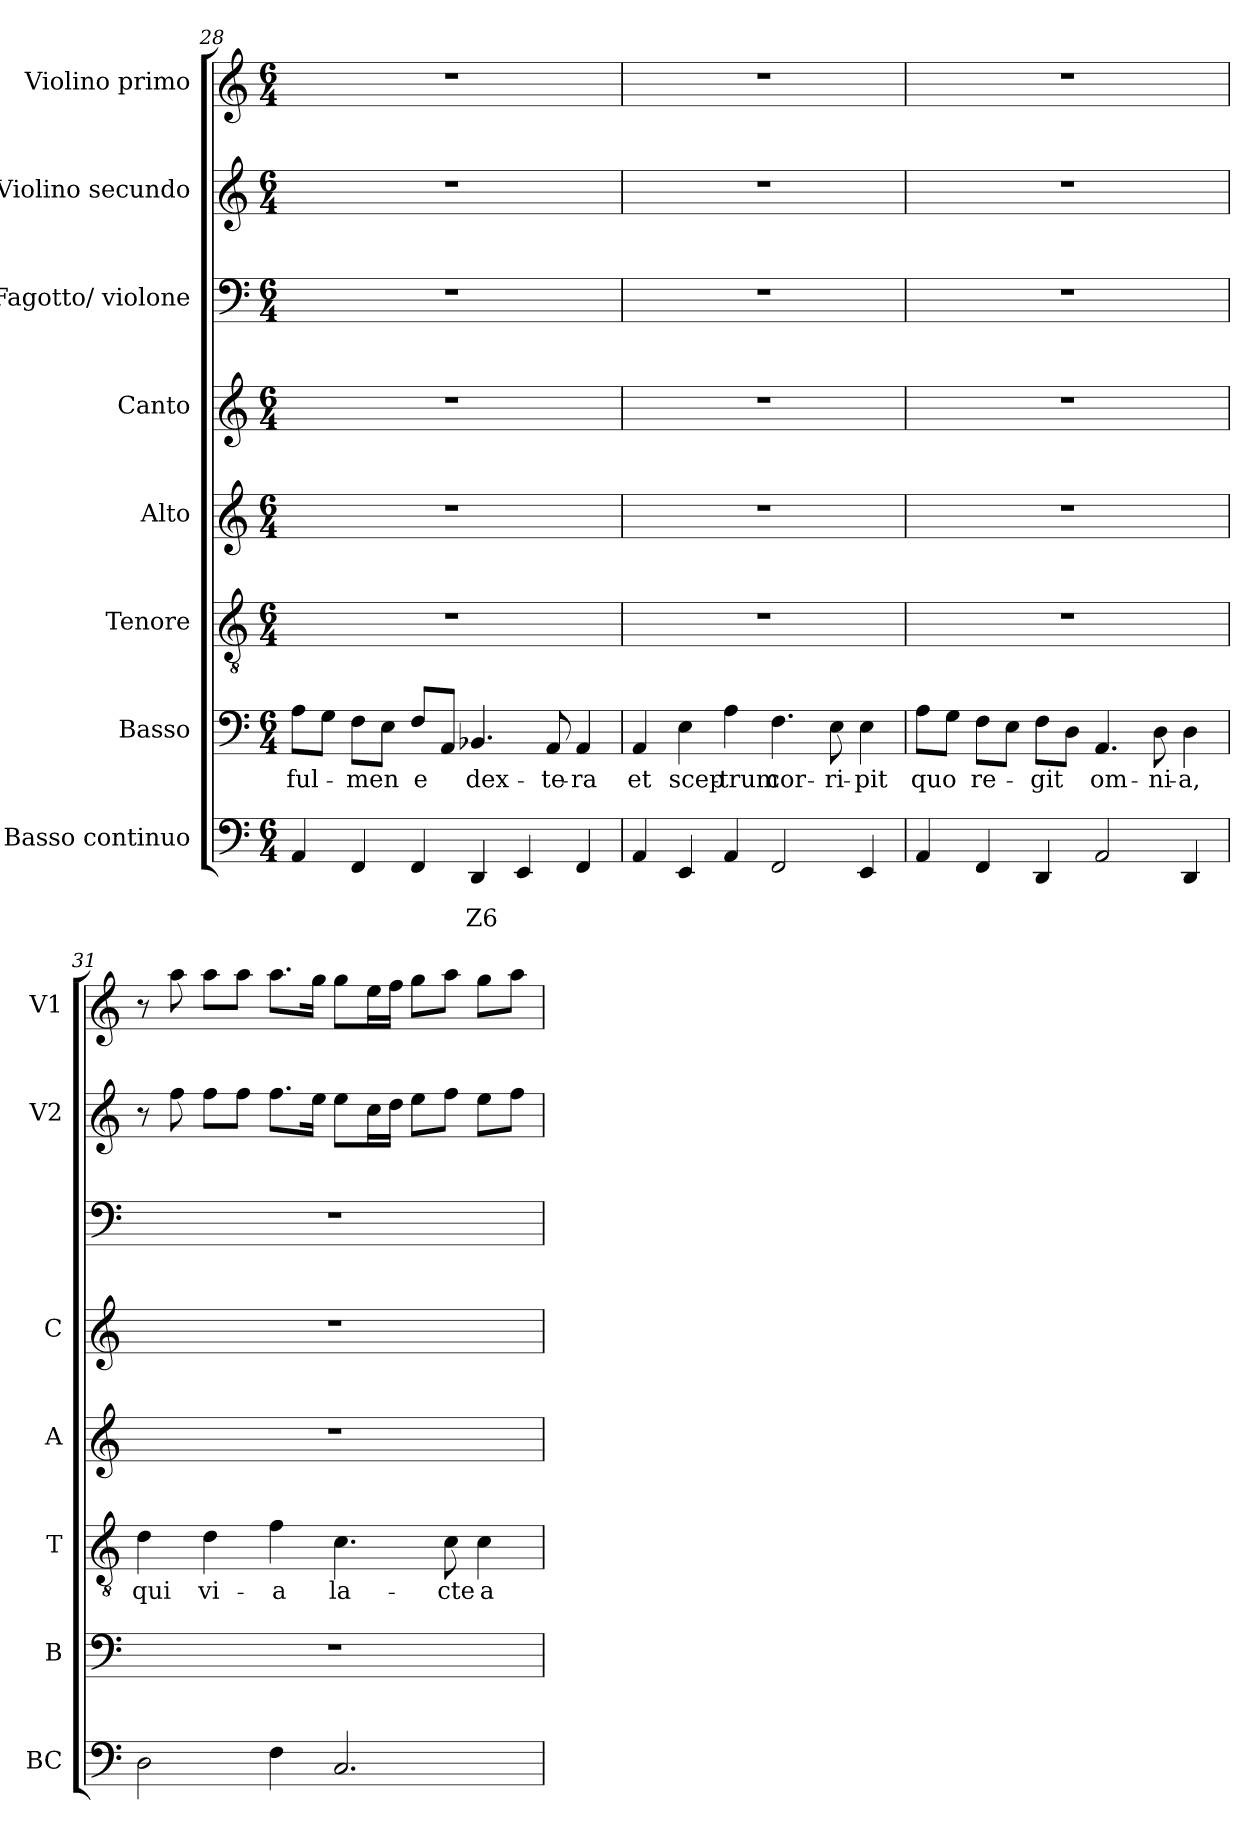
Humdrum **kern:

**kern	**text	**text	**kern	**text	**kern	**text	**kern	**kern	**kern	**kern	**kern
*part8	*part8	*part8	*part7	*part7	*part6	*part6	*part5	*part4	*part3	*part2	*part1
*staff8	*staff8	*staff8	*staff7	*staff7	*staff6	*staff6	*staff5	*staff4	*staff3	*staff2	*staff1
*I"Basso continuo	*	*	*I"Basso	*	*I"Tenore	*	*I"Alto	*I"Canto	*I"Fagotto/ violone	*I"Violino secundo	*I"Violino primo
*I'BC	*	*	*I'B	*	*I'T	*	*I'A	*I'C	*	*I'V2	*I'V1
!!LO:LB:g=z
*clefF4	*	*	*clefF4	*	*clefGv2	*	*clefG2	*clefG2	*clefF4	*clefG2	*clefG2
*k[]	*	*	*k[]	*	*k[]	*	*k[]	*k[]	*k[]	*k[]	*k[]
*C:	*	*	*C:	*	*C:	*	*C:	*C:	*C:	*C:	*C:
*M6/4	*	*	*M6/4	*	*M6/4	*	*M6/4	*M6/4	*M6/4	*M6/4	*M6/4
=28	=28	=28	=28	=28	=28	=28	=28	=28	=28	=28	=28
!	!	!	!	!LO:LY:b	!	!	!	!	!	!	!
4AA/	.	.	8A\L	ful-	1.r	.	1.r	1.r	1.r	1.r	1.r
.	.	.	8G\J	.	.	.	.	.	.	.	.
!	!	!	!	!LO:LY:b	!	!	!	!	!	!	!
4FF/	.	.	8F\L	-men	.	.	.	.	.	.	.
.	.	.	8E\J	.	.	.	.	.	.	.	.
!	!	!	!	!LO:LY:b	!	!	!	!	!	!	!
4FF/	.	.	8F/L	e	.	.	.	.	.	.	.
.	.	.	8AA/J	.	.	.	.	.	.	.	.
!	!	!LO:LY:b	!	!LO:LY:b	!	!	!	!	!	!	!
4DD/	.	Z6	4.BB-X/	dex-	.	.	.	.	.	.	.
4EE/	.	.	.	.	.	.	.	.	.	.	.
!	!	!	!	!LO:LY:b	!	!	!	!	!	!	!
.	.	.	8AA/	-te-	.	.	.	.	.	.	.
!	!	!	!	!LO:LY:b	!	!	!	!	!	!	!
4FF/	.	.	4AA/	-ra	.	.	.	.	.	.	.
=29	=29	=29	=29	=29	=29	=29	=29	=29	=29	=29	=29
!	!	!	!	!LO:LY:b	!	!	!	!	!	!	!
4AA/	.	.	4AA/	et	1.r	.	1.r	1.r	1.r	1.r	1.r
!	!	!	!	!LO:LY:b	!	!	!	!	!	!	!
4EE/	.	.	4E\	scep-	.	.	.	.	.	.	.
!	!	!	!	!LO:LY:b	!	!	!	!	!	!	!
4AA/	.	.	4A\	-trum	.	.	.	.	.	.	.
!	!	!	!	!LO:LY:b	!	!	!	!	!	!	!
2FF/	.	.	4.F\	cor-	.	.	.	.	.	.	.
!	!	!	!	!LO:LY:b	!	!	!	!	!	!	!
.	.	.	8E\	-ri-	.	.	.	.	.	.	.
!	!	!	!	!LO:LY:b	!	!	!	!	!	!	!
4EE/	.	.	4E\	-pit	.	.	.	.	.	.	.
=30	=30	=30	=30	=30	=30	=30	=30	=30	=30	=30	=30
!	!	!	!	!LO:LY:b	!	!	!	!	!	!	!
4AA/	.	.	8A\L	quo	1.r	.	1.r	1.r	1.r	1.r	1.r
.	.	.	8G\J	.	.	.	.	.	.	.	.
!	!	!	!	!LO:LY:b	!	!	!	!	!	!	!
4FF/	.	.	8F\L	re-	.	.	.	.	.	.	.
.	.	.	8E\J	.	.	.	.	.	.	.	.
!	!	!	!	!LO:LY:b	!	!	!	!	!	!	!
4DD/	.	.	8F\L	-git	.	.	.	.	.	.	.
.	.	.	8D\J	.	.	.	.	.	.	.	.
!	!	!	!	!LO:LY:b	!	!	!	!	!	!	!
2AA/	.	.	4.AA/	om-	.	.	.	.	.	.	.
!	!	!	!	!LO:LY:b	!	!	!	!	!	!	!
.	.	.	8D\	-ni-	.	.	.	.	.	.	.
!	!	!	!	!LO:LY:b	!	!	!	!	!	!	!
4DD/	.	.	4D\	-a,	.	.	.	.	.	.	.
=31	=31	=31	=31	=31	=31	=31	=31	=31	=31	=31	=31
!	!	!	!	!	!	!LO:LY:b	!	!	!	!	!
2D\	.	.	1.r	.	4d\	qui	1.r	1.r	1.r	8r	8r
.	.	.	.	.	.	.	.	.	.	8ff\	8aa\
!	!	!	!	!	!	!LO:LY:b	!	!	!	!	!
.	.	.	.	.	4d\	vi-	.	.	.	8ff\L	8aa\L
.	.	.	.	.	.	.	.	.	.	8ff\J	8aa\J
!	!	!	!	!	!	!LO:LY:b	!	!	!	!	!
4F\	.	.	.	.	4f\	-a	.	.	.	8.ff\L	8.aa\L
.	.	.	.	.	.	.	.	.	.	16ee\Jk	16gg\Jk
!	!	!	!	!	!	!LO:LY:b	!	!	!	!	!
2.C/	.	.	.	.	4.c\	la-	.	.	.	8ee\L	8gg\L
.	.	.	.	.	.	.	.	.	.	16cc\L	16ee\L
.	.	.	.	.	.	.	.	.	.	16dd\JJ	16ff\JJ
.	.	.	.	.	.	.	.	.	.	8ee\L	8gg\L
!	!	!	!	!	!	!LO:LY:b	!	!	!	!	!
.	.	.	.	.	8c\	-cte	.	.	.	8ff\J	8aa\J
!	!	!	!	!	!	!LO:LY:b	!	!	!	!	!
.	.	.	.	.	4c\	a	.	.	.	8ee\L	8gg\L
.	.	.	.	.	.	.	.	.	.	8ff\J	8aa\J
=	=	=	=	=	=	=	=	=	=	=	=
*-	*-	*-	*-	*-	*-	*-	*-	*-	*-	*-	*-
